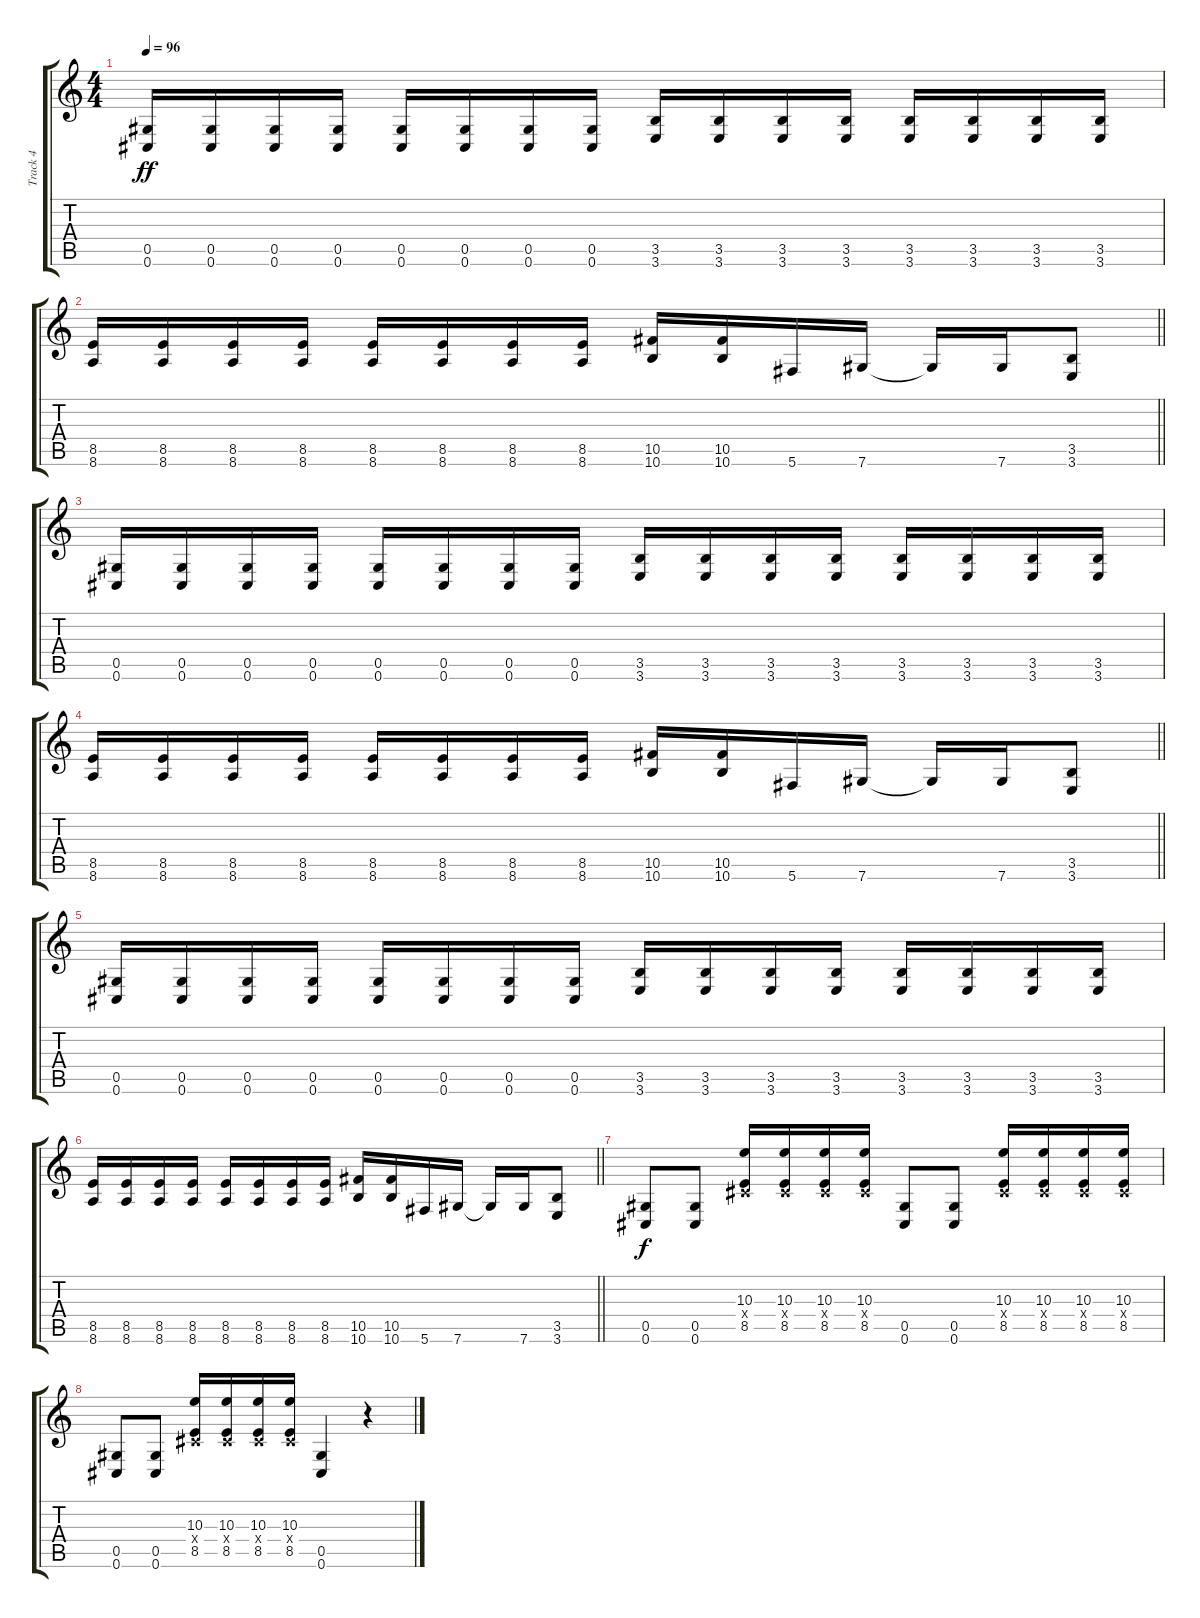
\track ("Track 4" "Track 4") {instrument distortionguitar}
\staff {score tabs}
\tuning (Eb4 Bb3 Gb3 Db3 Ab2 Db2) {hide}
\ts (4 4)
\tempo 96
\clef g2
\ks c
(0.5 0.6).16{dy ff} (0.5 0.6).16 (0.5 0.6).16 (0.5 0.6).16 (0.5 0.6).16 (0.5 0.6).16 (0.5 0.6).16 (0.5 0.6).16 (3.5 3.6).16 (3.5 3.6).16 (3.5 3.6).16 (3.5 3.6).16 (3.5 3.6).16 (3.5 3.6).16 (3.5 3.6).16 (3.5 3.6).16 |
\barLineRight lightlight
(8.5 8.6).16 (8.5 8.6).16 (8.5 8.6).16 (8.5 8.6).16 (8.5 8.6).16 (8.5 8.6).16 (8.5 8.6).16 (8.5 8.6).16 (10.5 10.6).16 (10.5 10.6).16 5.6.16 7.6.16 7.6{t}.16 7.6.16 (3.5 3.6).8 |
(0.5 0.6).16 (0.5 0.6).16 (0.5 0.6).16 (0.5 0.6).16 (0.5 0.6).16 (0.5 0.6).16 (0.5 0.6).16 (0.5 0.6).16 (3.5 3.6).16 (3.5 3.6).16 (3.5 3.6).16 (3.5 3.6).16 (3.5 3.6).16 (3.5 3.6).16 (3.5 3.6).16 (3.5 3.6).16 |
\barLineRight lightlight
(8.5 8.6).16 (8.5 8.6).16 (8.5 8.6).16 (8.5 8.6).16 (8.5 8.6).16 (8.5 8.6).16 (8.5 8.6).16 (8.5 8.6).16 (10.5 10.6).16 (10.5 10.6).16 5.6.16 7.6.16 7.6{t}.16 7.6.16 (3.5 3.6).8 |
(0.5 0.6).16 (0.5 0.6).16 (0.5 0.6).16 (0.5 0.6).16 (0.5 0.6).16 (0.5 0.6).16 (0.5 0.6).16 (0.5 0.6).16 (3.5 3.6).16 (3.5 3.6).16 (3.5 3.6).16 (3.5 3.6).16 (3.5 3.6).16 (3.5 3.6).16 (3.5 3.6).16 (3.5 3.6).16 |
\barLineRight lightlight
(8.5 8.6).16 (8.5 8.6).16 (8.5 8.6).16 (8.5 8.6).16 (8.5 8.6).16 (8.5 8.6).16 (8.5 8.6).16 (8.5 8.6).16 (10.5 10.6).16 (10.5 10.6).16 5.6.16 7.6.16 7.6{t}.16 7.6.16 (3.5 3.6).8 |
(0.5 0.6).8{dy f} (0.5 0.6).8 (10.3 0.4{x} 8.5).16 (10.3 0.4{x} 8.5).16 (10.3 0.4{x} 8.5).16 (10.3 0.4{x} 8.5).16 (0.5 0.6).8 (0.5 0.6).8 (10.3 0.4{x} 8.5).16 (10.3 0.4{x} 8.5).16 (10.3 0.4{x} 8.5).16 (10.3 0.4{x} 8.5).16 |
(0.5 0.6).8 (0.5 0.6).8 (10.3 0.4{x} 8.5).16 (10.3 0.4{x} 8.5).16 (10.3 0.4{x} 8.5).16 (10.3 0.4{x} 8.5).16 (0.5 0.6).4 r.4
